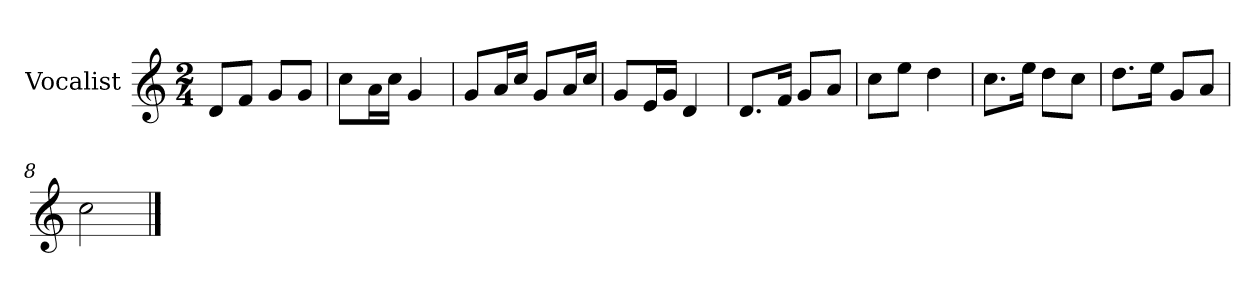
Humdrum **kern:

**kern
*part1
*staff1
*I"Vocalist
*k[]
*C:
*M2/4
=
8dL
8fJ
8gL
8gJ
=1
8ccL
16aL
16ccJJ
4g
=2
8gL
16aL
16ccJJ
8gL
16aL
16ccJJ
=3
8gL
16eL
16gJJ
4d
=4
8.dL
16fJk
8gL
8aJ
=5
8ccL
8eeJ
4dd
=6
8.ccL
16eeJk
8ddL
8ccJ
=7
8.ddL
16eeJk
8gL
8aJ
=8
2cc
==
*-
